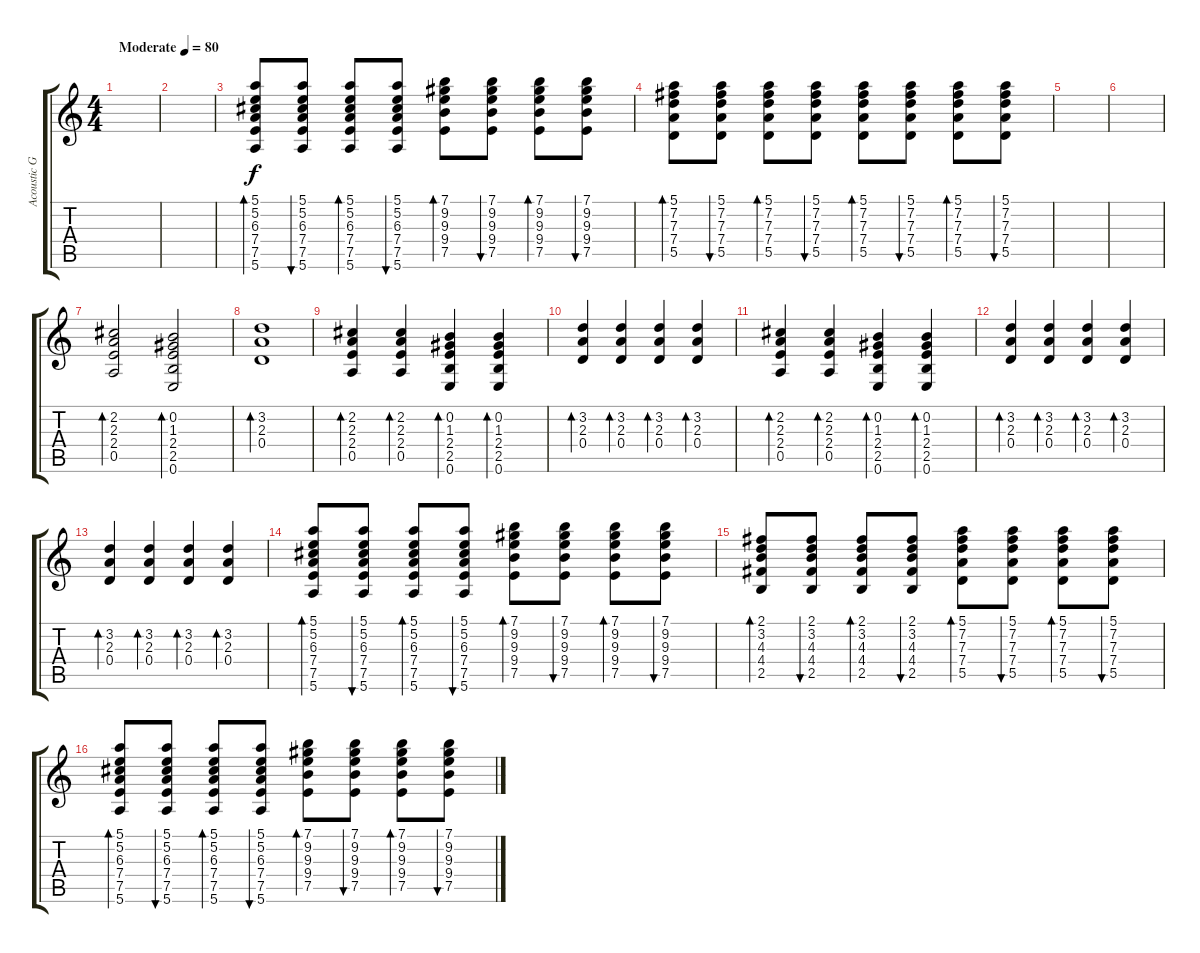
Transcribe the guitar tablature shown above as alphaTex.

\track ("Acoustic Guitar (steel)" "Acoustic G") {instrument acousticguitarsteel}
\staff {score tabs}
\tuning (E4 B3 G3 D3 A2 E2) {hide}
\ts (4 4)
\tempo (80 "Moderate")
\clef g2
\ks c
|
|
(5.1 5.2 6.3 7.4 7.5 5.6).8{bd 60} (5.1 5.2 6.3 7.4 7.5 5.6).8{bu 60} (5.1 5.2 6.3 7.4 7.5 5.6).8{bd 60} (5.1 5.2 6.3 7.4 7.5 5.6).8{bu 60} (7.1 9.2 9.3 9.4 7.5).8{bd 60} (7.1 9.2 9.3 9.4 7.5).8{bu 60} (7.1 9.2 9.3 9.4 7.5).8{bd 60} (7.1 9.2 9.3 9.4 7.5).8{bu 60} |
(5.1 7.2 7.3 7.4 5.5).8{bd 60} (5.1 7.2 7.3 7.4 5.5).8{bu 60} (5.1 7.2 7.3 7.4 5.5).8{bd 60} (5.1 7.2 7.3 7.4 5.5).8{bu 60} (5.1 7.2 7.3 7.4 5.5).8{bd 60} (5.1 7.2 7.3 7.4 5.5).8{bu 60} (5.1 7.2 7.3 7.4 5.5).8{bd 60} (5.1 7.2 7.3 7.4 5.5).8{bu 60} |
|
|
(2.2 2.3 2.4 0.5).2{bd 60} (0.2 1.3 2.4 2.5 0.6).2{bd 60} |
(3.2 2.3 0.4).1{bd 60} |
(2.2 2.3 2.4 0.5).4{bd 60} (2.2 2.3 2.4 0.5).4{bd 60} (0.2 1.3 2.4 2.5 0.6).4{bd 60} (0.2 1.3 2.4 2.5 0.6).4{bd 60} |
(3.2 2.3 0.4).4{bd 60} (3.2 2.3 0.4).4{bd 60} (3.2 2.3 0.4).4{bd 60} (3.2 2.3 0.4).4{bd 60} |
(2.2 2.3 2.4 0.5).4{bd 60} (2.2 2.3 2.4 0.5).4{bd 60} (0.2 1.3 2.4 2.5 0.6).4{bd 60} (0.2 1.3 2.4 2.5 0.6).4{bd 60} |
(3.2 2.3 0.4).4{bd 60} (3.2 2.3 0.4).4{bd 60} (3.2 2.3 0.4).4{bd 60} (3.2 2.3 0.4).4{bd 60} |
(3.2 2.3 0.4).4{bd 60} (3.2 2.3 0.4).4{bd 60} (3.2 2.3 0.4).4{bd 60} (3.2 2.3 0.4).4{bd 60} |
(5.1 5.2 6.3 7.4 7.5 5.6).8{bd 60} (5.1 5.2 6.3 7.4 7.5 5.6).8{bu 60} (5.1 5.2 6.3 7.4 7.5 5.6).8{bd 60} (5.1 5.2 6.3 7.4 7.5 5.6).8{bu 60} (7.1 9.2 9.3 9.4 7.5).8{bd 60} (7.1 9.2 9.3 9.4 7.5).8{bu 60} (7.1 9.2 9.3 9.4 7.5).8{bd 60} (7.1 9.2 9.3 9.4 7.5).8{bu 60} |
(2.1 3.2 4.3 4.4 2.5).8{bd 60} (2.1 3.2 4.3 4.4 2.5).8{bu 60} (2.1 3.2 4.3 4.4 2.5).8{bd 60} (2.1 3.2 4.3 4.4 2.5).8{bu 60} (5.1 7.2 7.3 7.4 5.5).8{bd 60} (5.1 7.2 7.3 7.4 5.5).8{bu 60} (5.1 7.2 7.3 7.4 5.5).8{bd 60} (5.1 7.2 7.3 7.4 5.5).8{bu 60} |
(5.1 5.2 6.3 7.4 7.5 5.6).8{bd 60} (5.1 5.2 6.3 7.4 7.5 5.6).8{bu 60} (5.1 5.2 6.3 7.4 7.5 5.6).8{bd 60} (5.1 5.2 6.3 7.4 7.5 5.6).8{bu 60} (7.1 9.2 9.3 9.4 7.5).8{bd 60} (7.1 9.2 9.3 9.4 7.5).8{bu 60} (7.1 9.2 9.3 9.4 7.5).8{bd 60} (7.1 9.2 9.3 9.4 7.5).8{bu 60}
